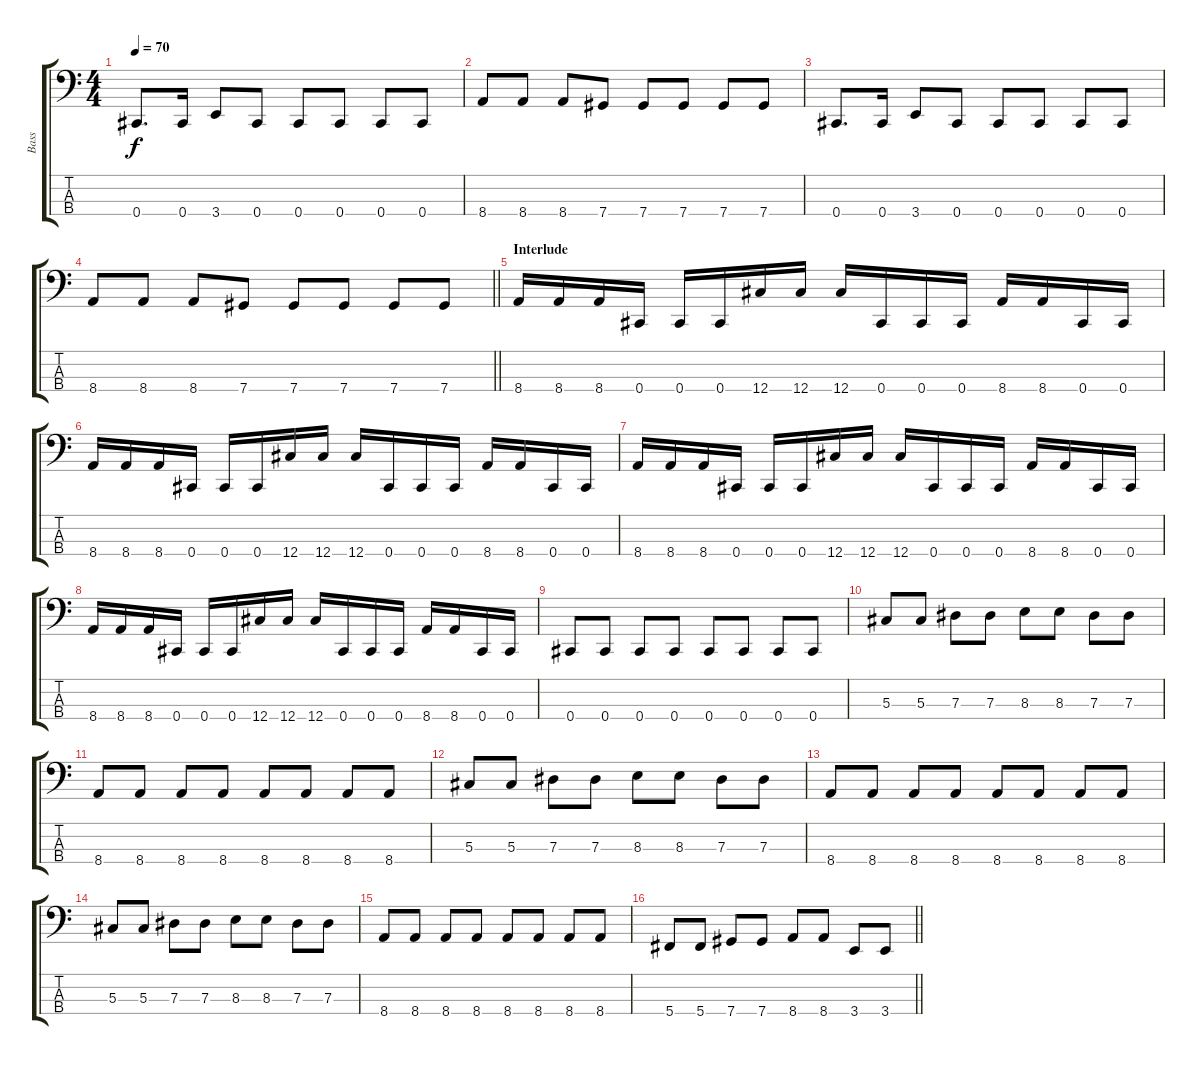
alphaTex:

\track ("Bass" "Bass") {instrument electricbasspick}
\staff {score tabs}
\tuning (Gb2 Db2 Ab1 Db1) {hide}
\ts (4 4)
\tempo 70
\clef f4
\ks c
0.4.8{d dy f} 0.4.16 3.4.8 0.4.8 0.4.8 0.4.8 0.4.8 0.4.8 |
8.4.8 8.4.8 8.4.8 7.4.8 7.4.8 7.4.8 7.4.8 7.4.8 |
0.4.8{d} 0.4.16 3.4.8 0.4.8 0.4.8 0.4.8 0.4.8 0.4.8 |
\barLineRight lightlight
8.4.8 8.4.8 8.4.8 7.4.8 7.4.8 7.4.8 7.4.8 7.4.8 |
\section ("" "Interlude")
8.4.16 8.4.16 8.4.16 0.4.16 0.4.16 0.4.16 12.4.16 12.4.16 12.4.16 0.4.16 0.4.16 0.4.16 8.4.16 8.4.16 0.4.16 0.4.16 |
8.4.16 8.4.16 8.4.16 0.4.16 0.4.16 0.4.16 12.4.16 12.4.16 12.4.16 0.4.16 0.4.16 0.4.16 8.4.16 8.4.16 0.4.16 0.4.16 |
8.4.16 8.4.16 8.4.16 0.4.16 0.4.16 0.4.16 12.4.16 12.4.16 12.4.16 0.4.16 0.4.16 0.4.16 8.4.16 8.4.16 0.4.16 0.4.16 |
8.4.16 8.4.16 8.4.16 0.4.16 0.4.16 0.4.16 12.4.16 12.4.16 12.4.16 0.4.16 0.4.16 0.4.16 8.4.16 8.4.16 0.4.16 0.4.16 |
0.4.8 0.4.8 0.4.8 0.4.8 0.4.8 0.4.8 0.4.8 0.4.8 |
5.3.8 5.3.8 7.3.8 7.3.8 8.3.8 8.3.8 7.3.8 7.3.8 |
8.4.8 8.4.8 8.4.8 8.4.8 8.4.8 8.4.8 8.4.8 8.4.8 |
5.3.8 5.3.8 7.3.8 7.3.8 8.3.8 8.3.8 7.3.8 7.3.8 |
8.4.8 8.4.8 8.4.8 8.4.8 8.4.8 8.4.8 8.4.8 8.4.8 |
5.3.8 5.3.8 7.3.8 7.3.8 8.3.8 8.3.8 7.3.8 7.3.8 |
8.4.8 8.4.8 8.4.8 8.4.8 8.4.8 8.4.8 8.4.8 8.4.8 |
\barLineRight lightlight
5.4.8 5.4.8 7.4.8 7.4.8 8.4.8 8.4.8 3.4.8 3.4.8
